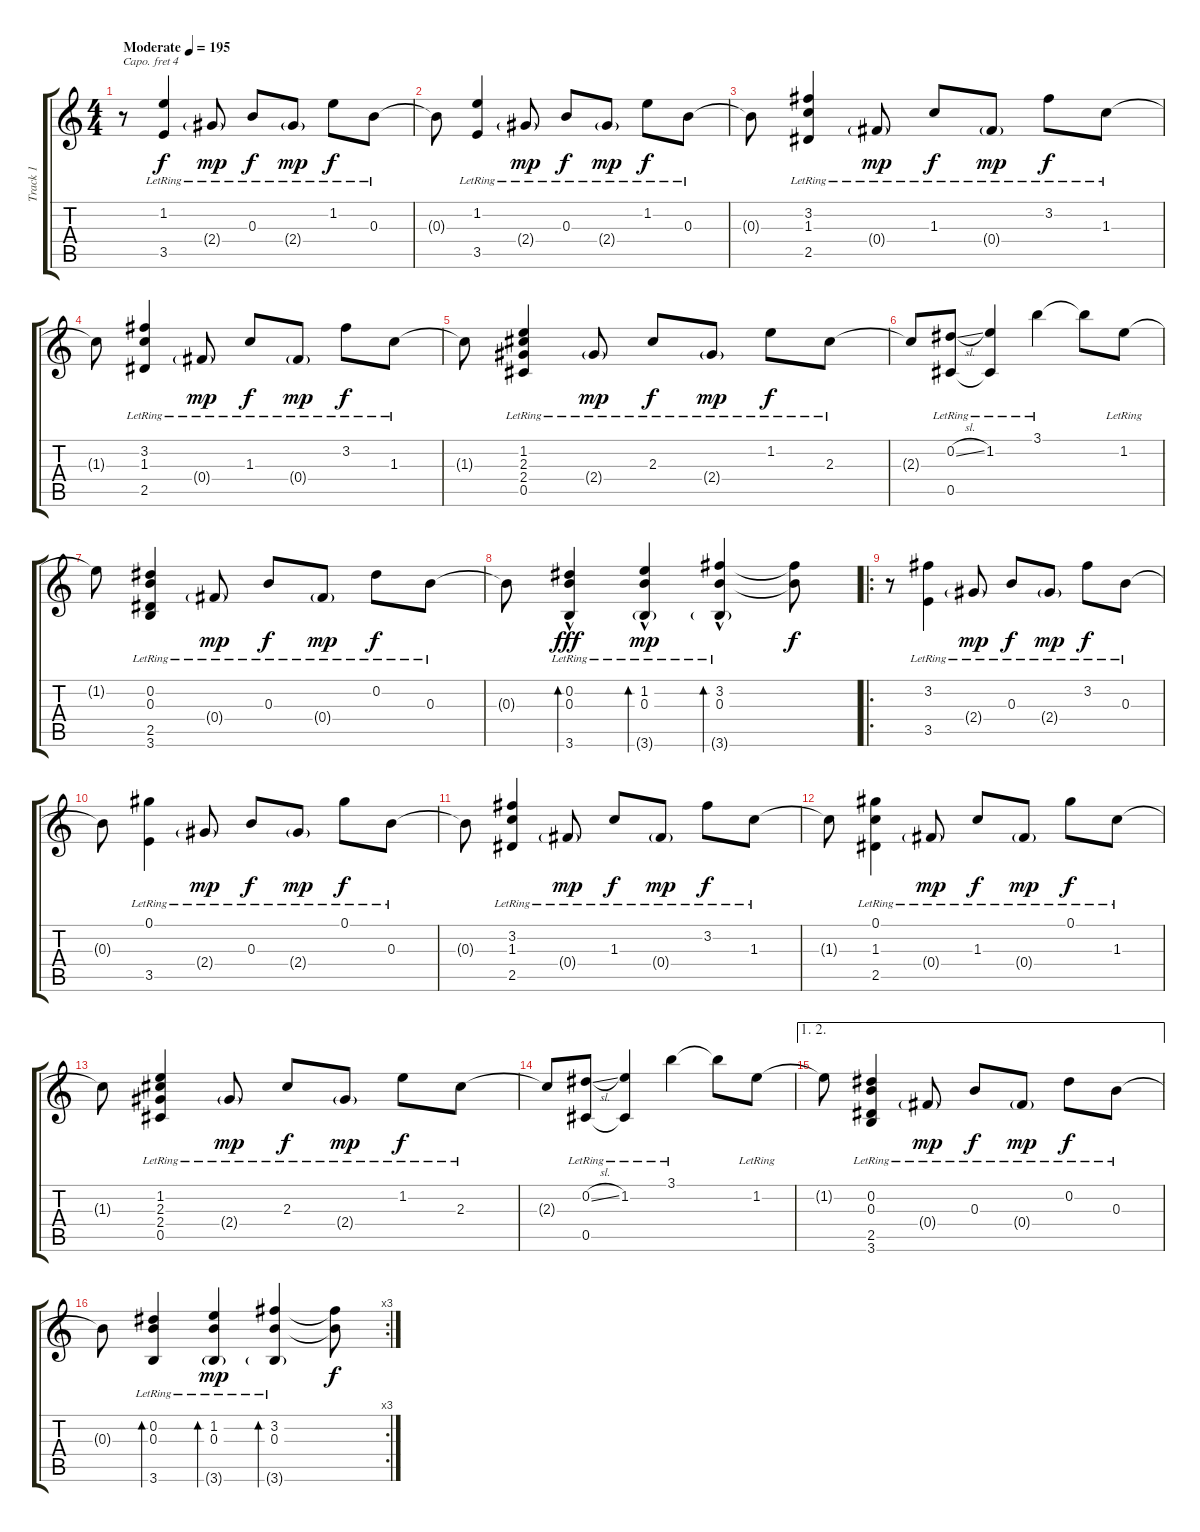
\track ("Track 1" "Track 1") {instrument acousticguitarsteel}
\staff {score tabs}
\capo 4
\tuning (E4 B3 G3 D3 A2 E2) {hide}
\ts (4 4)
\tempo (195 "Moderate")
\clef g2
\ks c
r.8{dy f instrument acousticguitarsteel} (1.2{lr} 3.5{lr}).4 2.4{g lr}.8{dy mp} 0.3{lr}.8{dy f} 2.4{g lr}.8{dy mp} 1.2{lr}.8{dy f} 0.3{lr}.8 |
0.3{t}.8 (1.2{lr} 3.5{lr}).4 2.4{g lr}.8{dy mp} 0.3{lr}.8{dy f} 2.4{g lr}.8{dy mp} 1.2{lr}.8{dy f} 0.3{lr}.8 |
0.3{t}.8 (3.2{lr} 1.3{lr} 2.5{lr}).4 0.4{g lr}.8{dy mp} 1.3{lr}.8{dy f} 0.4{g lr}.8{dy mp} 3.2{lr}.8{dy f} 1.3{lr}.8 |
1.3{t}.8 (3.2{lr} 1.3{lr} 2.5{lr}).4 0.4{g lr}.8{dy mp} 1.3{lr}.8{dy f} 0.4{g lr}.8{dy mp} 3.2{lr}.8{dy f} 1.3{lr}.8 |
1.3{t}.8 (1.2{lr} 2.3{lr} 2.4{lr} 0.5{lr}).4 2.4{g lr}.8{dy mp} 2.3{lr}.8{dy f} 2.4{g lr}.8{dy mp} 1.2{lr}.8{dy f} 2.3{lr}.8 |
2.3{t}.8 (0.2{sl lr} 0.5{lr}).8 (1.2{lr} 0.5{t}).4 3.1{lr}.4 3.1{t}.8 1.2{lr}.8 |
1.2{t}.8 (0.2{lr} 0.3{lr} 2.5{lr} 3.6{lr}).4 0.4{g lr}.8{dy mp} 0.3{lr}.8{dy f} 0.4{g lr}.8{dy mp} 0.2{lr}.8{dy f} 0.3{lr}.8 |
0.3{t}.8 (0.2{hac lr} 0.3{hac lr} 3.6{lr}).4{bd 240 dy fff} (1.2{hac lr} 0.3{hac lr} 3.6{g lr}).4{bd 240 dy mp} (3.2{hac lr} 0.3{hac lr} 3.6{g lr}).4{bd 240} (3.2{t} 0.3{t}).8{dy f} |
\ro
r.8 (3.2{lr} 3.5{lr}).4 2.4{g lr}.8{dy mp} 0.3{lr}.8{dy f} 2.4{g lr}.8{dy mp} 3.2{lr}.8{dy f} 0.3{lr}.8 |
0.3{t}.8 (0.1{lr} 3.5{lr}).4 2.4{g lr}.8{dy mp} 0.3{lr}.8{dy f} 2.4{g lr}.8{dy mp} 0.1{lr}.8{dy f} 0.3{lr}.8 |
0.3{t}.8 (3.2{lr} 1.3{lr} 2.5{lr}).4 0.4{g lr}.8{dy mp} 1.3{lr}.8{dy f} 0.4{g lr}.8{dy mp} 3.2{lr}.8{dy f} 1.3{lr}.8 |
1.3{t}.8 (0.1{lr} 1.3{lr} 2.5{lr}).4 0.4{g lr}.8{dy mp} 1.3{lr}.8{dy f} 0.4{g lr}.8{dy mp} 0.1{lr}.8{dy f} 1.3{lr}.8 |
1.3{t}.8 (1.2{lr} 2.3{lr} 2.4{lr} 0.5{lr}).4 2.4{g lr}.8{dy mp} 2.3{lr}.8{dy f} 2.4{g lr}.8{dy mp} 1.2{lr}.8{dy f} 2.3{lr}.8 |
2.3{t}.8 (0.2{sl lr} 0.5{lr}).8 (1.2{lr} 0.5{t}).4 3.1{lr}.4 3.1{t}.8 1.2{lr}.8 |
\ae (1 2)
1.2{t}.8 (0.2{lr} 0.3{lr} 2.5{lr} 3.6{lr}).4 0.4{g lr}.8{dy mp} 0.3{lr}.8{dy f} 0.4{g lr}.8{dy mp} 0.2{lr}.8{dy f} 0.3{lr}.8 |
\rc 3
0.3{t}.8 (0.2{lr} 0.3{lr} 3.6{lr}).4{bd 240} (1.2{lr} 0.3{lr} 3.6{g lr}).4{bd 240 dy mp} (3.2{lr} 0.3{lr} 3.6{g lr}).4{bd 240} (3.2{t} 0.3{t}).8{dy f}
